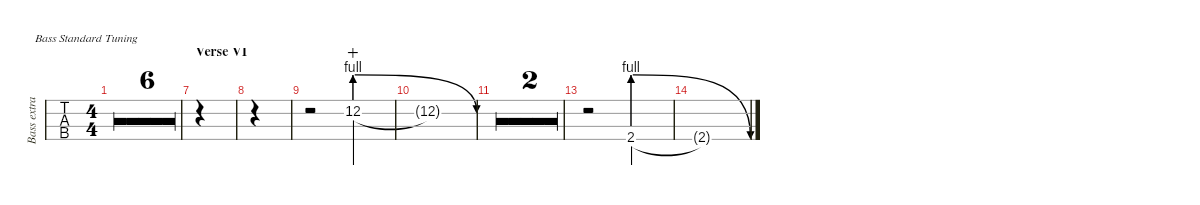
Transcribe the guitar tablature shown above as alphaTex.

\defaultSystemsLayout 4
\hideDynamics
\bracketExtendMode nobrackets
\otherSystemsTrackNameOrientation horizontal
\track ("Bass extra" "Bass extra") {multiBarRest instrument electricbassfinger}
\staff {tabs}
\tuning (G2 D2 A1 E1)
\ts (4 4)
\tempo 140
\clef f4
\ks c
|
|
|
|
|
|
\section ("" "Verse VI")
|
|
r.2 12.2{be (prebendrelease 0 4 46.199999999999996 0) ac}.2{wahc} |
12.2{t}.1 |
|
|
r.2 2.4{be (prebendrelease 0 4 45 0) ac}.2 |
2.4{t acc #}.1
